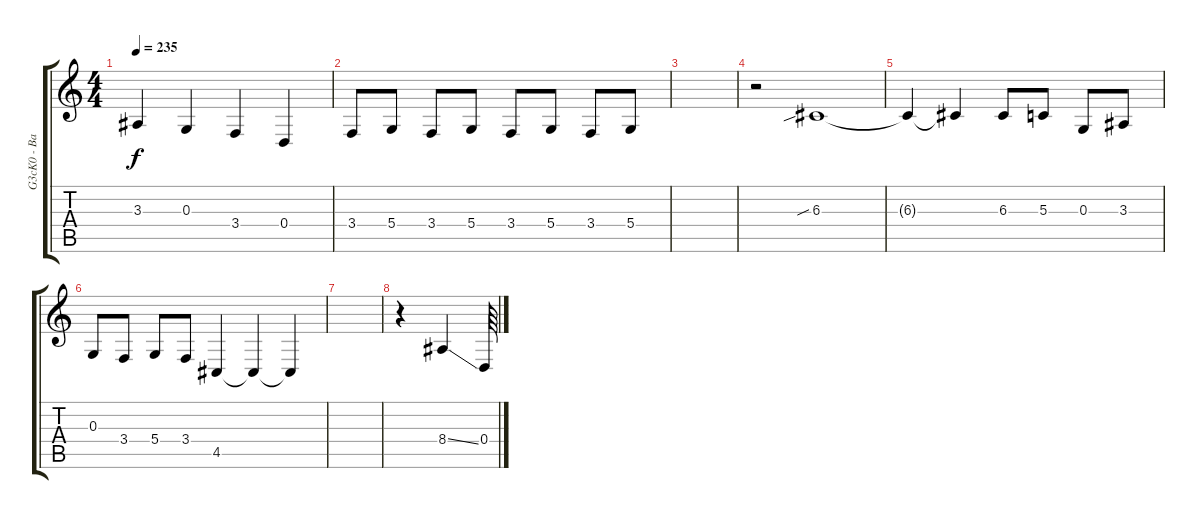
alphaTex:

\track ("G3cK0 - Baritone" "G3cK0 - Ba") {instrument baritonesax}
\staff {score tabs}
\tuning (E4 B3 G3 D3 A2 E2) {hide}
\ts (4 4)
\tempo 235
\clef g2
\ks c
3.3.4{dy f} 0.3.4 3.4.4 0.4.4 |
3.4.8 5.4.8 3.4.8 5.4.8 3.4.8 5.4.8 3.4.8 5.4.8 |
|
r.2 6.3{sib}.1 |
6.3{t}.4 6.3{t}.4 6.3.8 5.3.8 0.3.8 3.3.8 |
0.3.8 3.4.8 5.4.8 3.4.8 4.5.4 4.5{t}.4 4.5{t}.4 |
|
r.4 8.4{ss}.4 0.4.64
